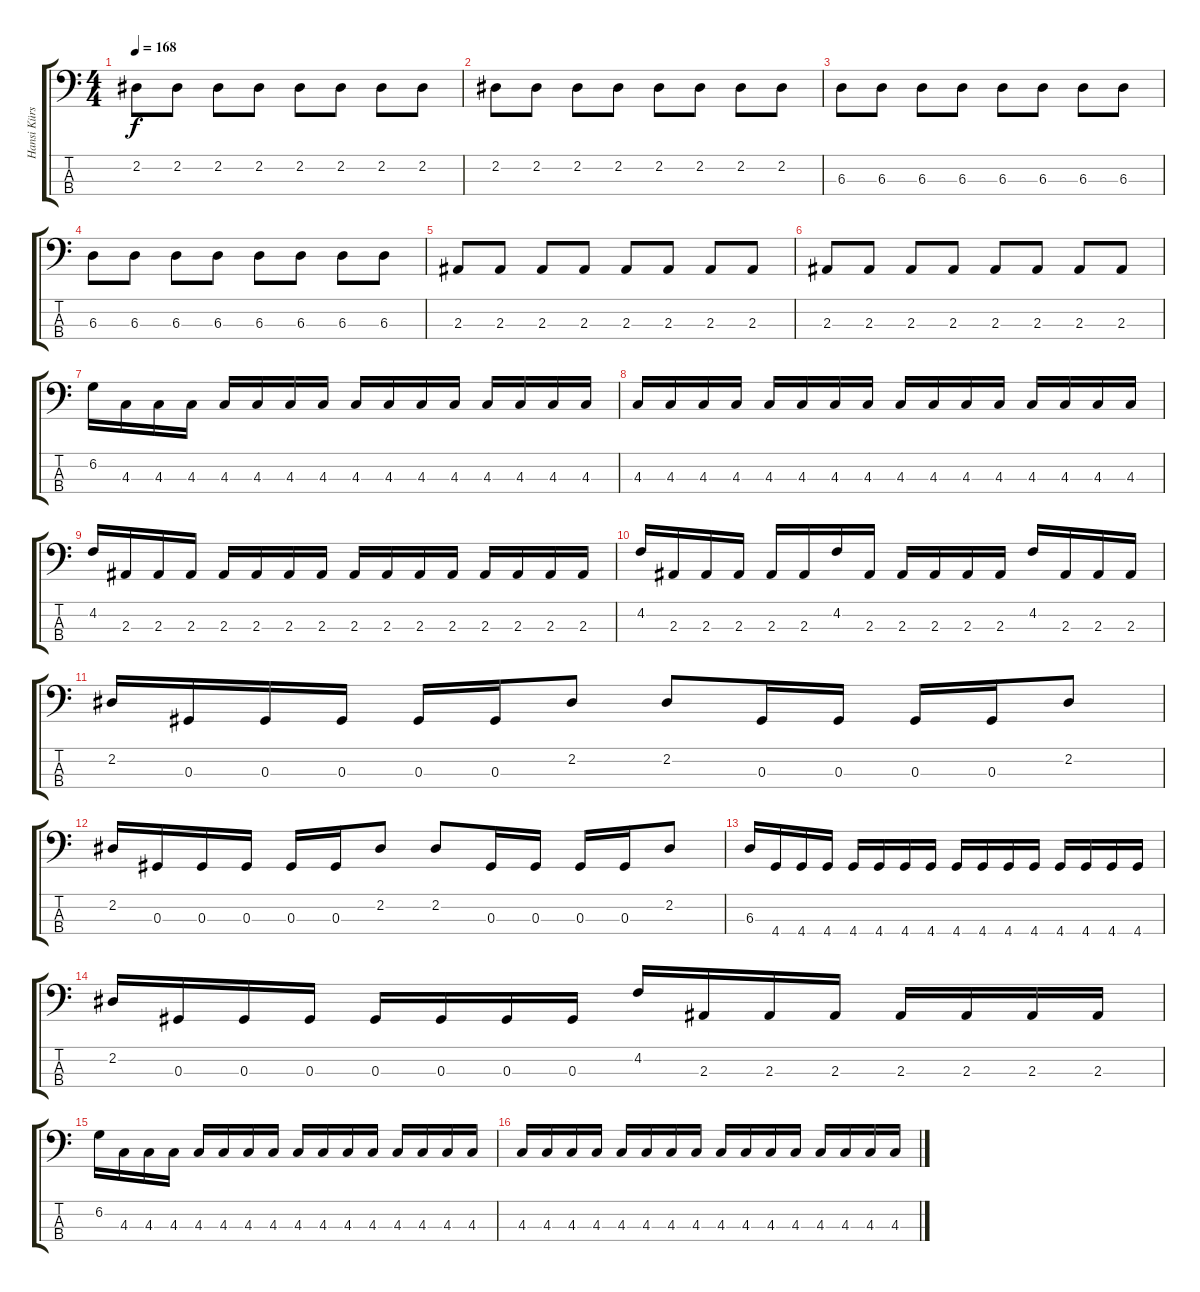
\track ("Hansi Kürsch" "Hansi Kürs") {instrument electricbassfinger}
\staff {score tabs}
\tuning (Gb2 Db2 Ab1 Eb1) {hide}
\ts (4 4)
\tempo 168
\clef f4
\ks c
2.2.8{dy f} 2.2.8 2.2.8 2.2.8 2.2.8 2.2.8 2.2.8 2.2.8 |
2.2.8 2.2.8 2.2.8 2.2.8 2.2.8 2.2.8 2.2.8 2.2.8 |
6.3.8 6.3.8 6.3.8 6.3.8 6.3.8 6.3.8 6.3.8 6.3.8 |
6.3.8 6.3.8 6.3.8 6.3.8 6.3.8 6.3.8 6.3.8 6.3.8 |
2.3.8 2.3.8 2.3.8 2.3.8 2.3.8 2.3.8 2.3.8 2.3.8 |
2.3.8 2.3.8 2.3.8 2.3.8 2.3.8 2.3.8 2.3.8 2.3.8 |
6.2.16 4.3.16 4.3.16 4.3.16 4.3.16 4.3.16 4.3.16 4.3.16 4.3.16 4.3.16 4.3.16 4.3.16 4.3.16 4.3.16 4.3.16 4.3.16 |
4.3.16 4.3.16 4.3.16 4.3.16 4.3.16 4.3.16 4.3.16 4.3.16 4.3.16 4.3.16 4.3.16 4.3.16 4.3.16 4.3.16 4.3.16 4.3.16 |
4.2.16 2.3.16 2.3.16 2.3.16 2.3.16 2.3.16 2.3.16 2.3.16 2.3.16 2.3.16 2.3.16 2.3.16 2.3.16 2.3.16 2.3.16 2.3.16 |
4.2.16 2.3.16 2.3.16 2.3.16 2.3.16 2.3.16 4.2.16 2.3.16 2.3.16 2.3.16 2.3.16 2.3.16 4.2.16 2.3.16 2.3.16 2.3.16 |
2.2.16 0.3.16 0.3.16 0.3.16 0.3.16 0.3.16 2.2.8 2.2.8 0.3.16 0.3.16 0.3.16 0.3.16 2.2.8 |
2.2.16 0.3.16 0.3.16 0.3.16 0.3.16 0.3.16 2.2.8 2.2.8 0.3.16 0.3.16 0.3.16 0.3.16 2.2.8 |
6.3.16 4.4.16 4.4.16 4.4.16 4.4.16 4.4.16 4.4.16 4.4.16 4.4.16 4.4.16 4.4.16 4.4.16 4.4.16 4.4.16 4.4.16 4.4.16 |
2.2.16 0.3.16 0.3.16 0.3.16 0.3.16 0.3.16 0.3.16 0.3.16 4.2.16 2.3.16 2.3.16 2.3.16 2.3.16 2.3.16 2.3.16 2.3.16 |
6.2.16 4.3.16 4.3.16 4.3.16 4.3.16 4.3.16 4.3.16 4.3.16 4.3.16 4.3.16 4.3.16 4.3.16 4.3.16 4.3.16 4.3.16 4.3.16 |
4.3.16 4.3.16 4.3.16 4.3.16 4.3.16 4.3.16 4.3.16 4.3.16 4.3.16 4.3.16 4.3.16 4.3.16 4.3.16 4.3.16 4.3.16 4.3.16
